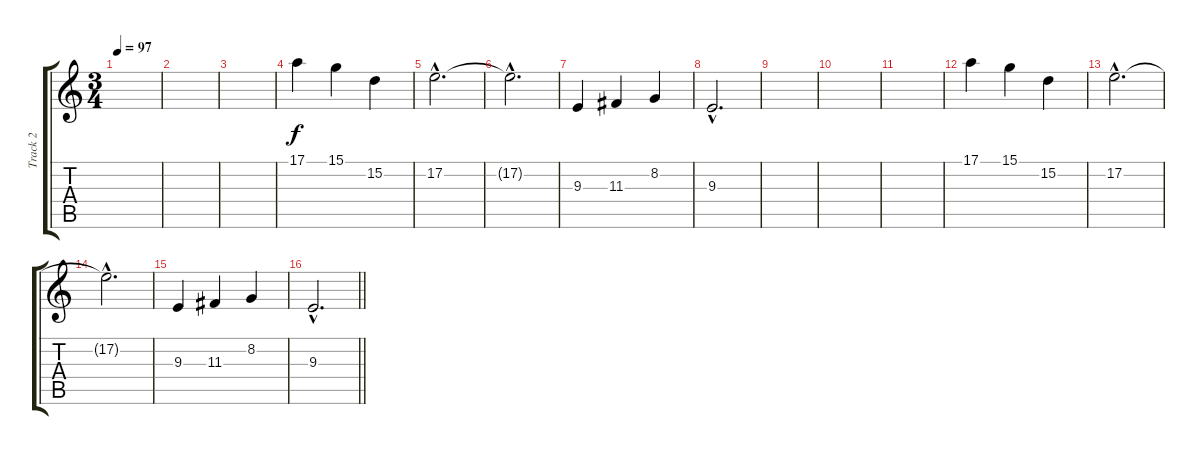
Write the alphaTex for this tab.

\track ("Track 2" "Track 2") {instrument piccolo}
\staff {score tabs}
\tuning (E4 B3 G3 D3 A2 E2) {hide}
\ts (3 4)
\tempo 97
\tempo 140
\tempo 97
\clef g2
\ks c
|
|
|
17.1.4 15.1.4 15.2.4 |
17.2{hac}.2{d} |
17.2{hac t}.2{d} |
9.3.4 11.3.4 8.2.4 |
9.3{hac}.2{d} |
|
|
|
17.1.4 15.1.4 15.2.4 |
17.2{hac}.2{d} |
17.2{hac t}.2{d} |
9.3.4 11.3.4 8.2.4 |
\barLineRight lightlight
9.3{hac}.2{d}
